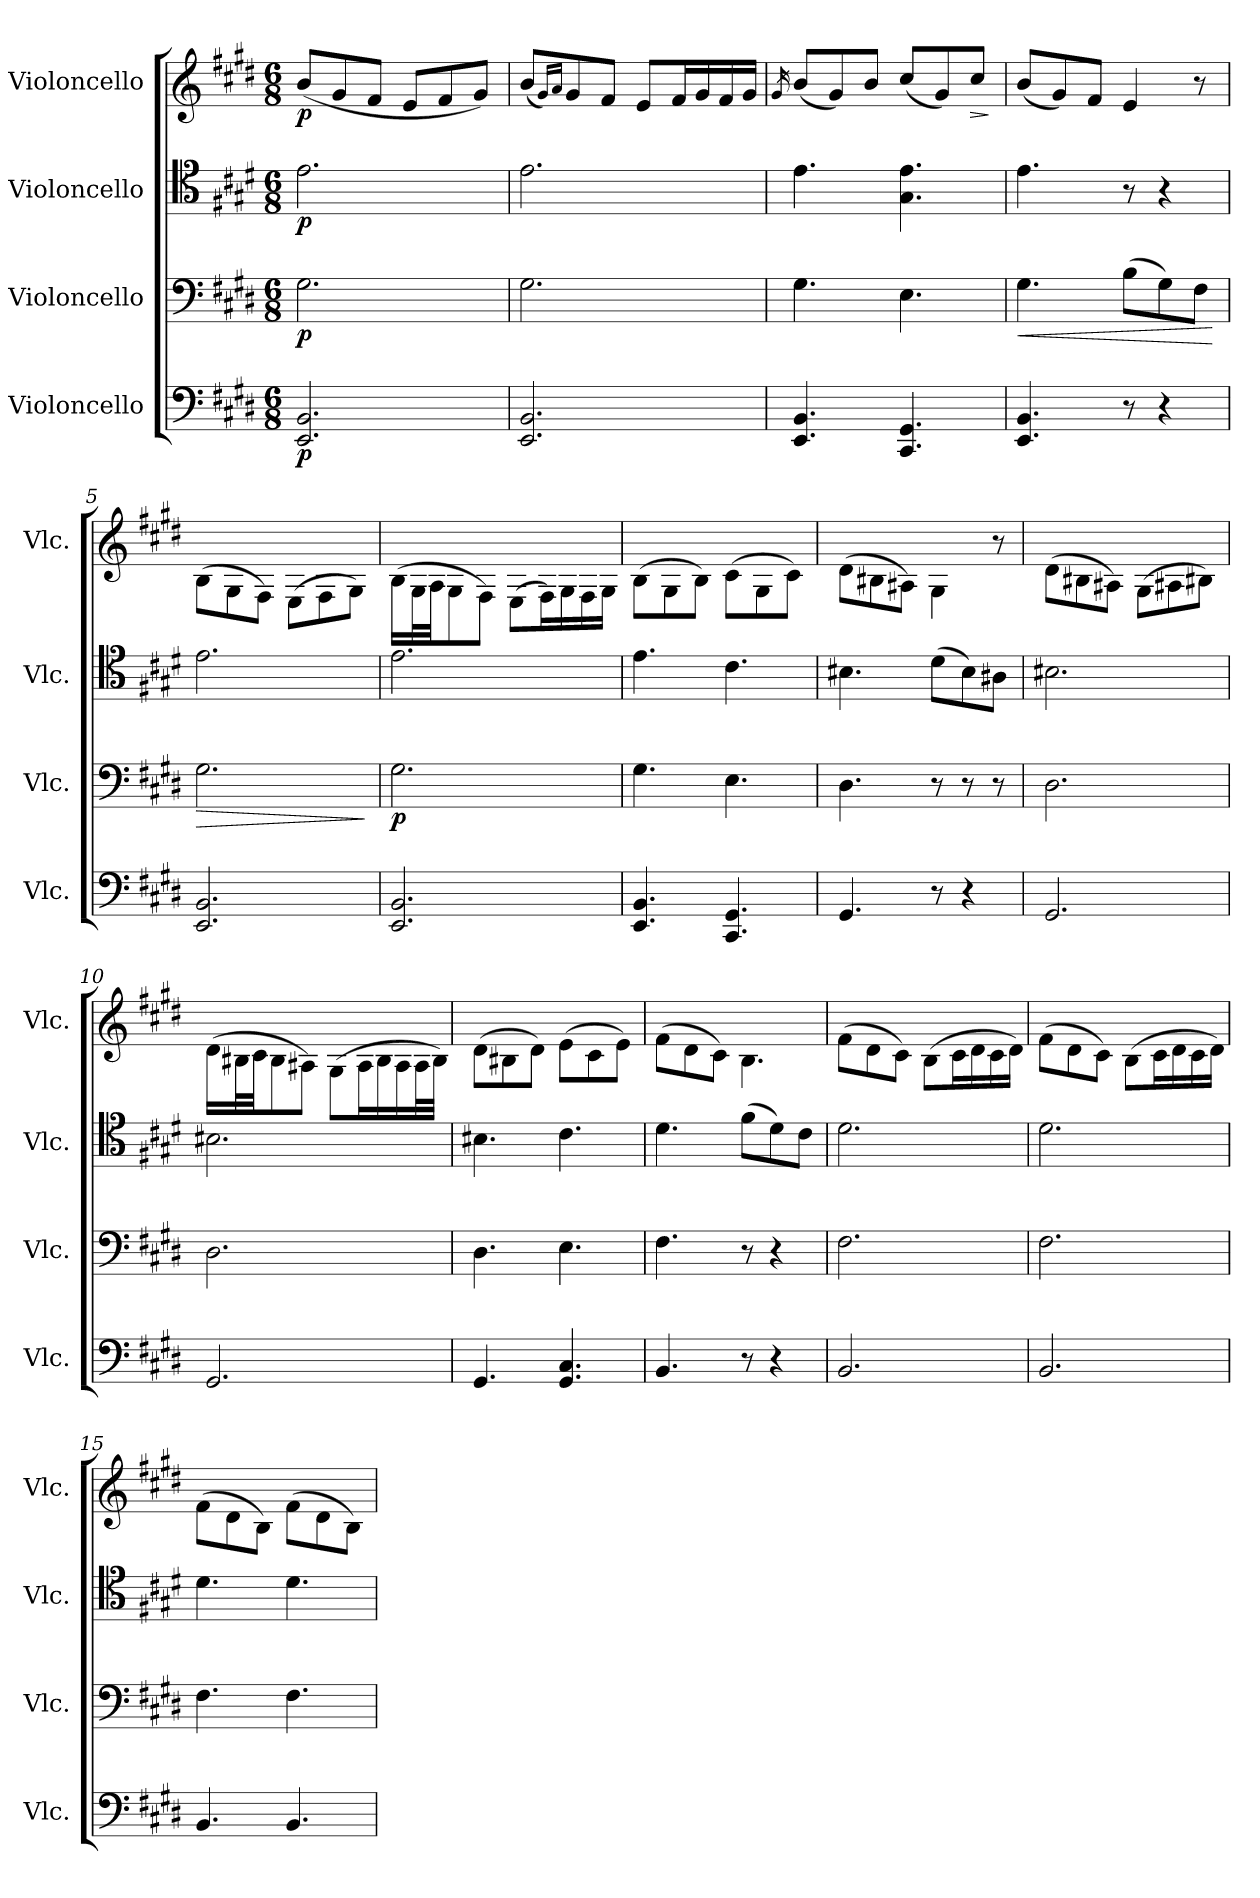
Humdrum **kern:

**kern	**dynam	**kern	**dynam	**kern	**dynam	**kern	**dynam
*part4	*part4	*part3	*part3	*part2	*part2	*part1	*part1
*staff4	*staff4	*staff3	*staff3	*staff2	*staff2	*staff1	*staff1
*I"Violoncello	*	*I"Violoncello	*	*I"Violoncello	*	*I"Violoncello	*
*I'Vlc.	*	*I'Vlc.	*	*I'Vlc.	*	*I'Vlc.	*
*clefF4	*	*clefF4	*	*clefC4	*	*clefG2	*
*k[f#c#g#d#]	*	*k[f#c#g#d#]	*	*k[f#c#g#d#]	*	*k[f#c#g#d#]	*
*M6/8	*	*M6/8	*	*M6/8	*	*M6/8	*
*MM69	*	*MM69	*	*MM69	*	*MM69	*
=1	=1	=1	=1	=1	=1	=1	=1
!	!LO:DY:b	!	!LO:DY:b	!	!LO:DY:b	!	!LO:DY:b
2.EE/ 2.BB/	p	2.G#\	p	2.e\	p	(8b/L	p
.	.	.	.	.	.	8g#/	.
.	.	.	.	.	.	8f#/J	.
.	.	.	.	.	.	8e/L	.
.	.	.	.	.	.	8f#/	.
.	.	.	.	.	.	8g#/J)	.
=2	=2	=2	=2	=2	=2	=2	=2
2.EE/ 2.BB/	.	2.G#\	.	2.e\	.	(8b/L	.
.	.	.	.	.	.	16qg#/LL)	.
.	.	.	.	.	.	16qa/JJ	.
.	.	.	.	.	.	8g#/	.
.	.	.	.	.	.	8f#/J	.
.	.	.	.	.	.	8e/L	.
.	.	.	.	.	.	16f#/L	.
.	.	.	.	.	.	16g#/	.
.	.	.	.	.	.	16f#/	.
.	.	.	.	.	.	16g#/JJ	.
=3	=3	=3	=3	=3	=3	=3	=3
.	.	.	.	.	.	16qg#/	.
4.EE/ 4.BB/	.	4.G#\	.	4.e\	.	(8b/L	.
.	.	.	.	.	.	8g#/)	.
.	.	.	.	.	.	8b/J	.
4.CC#/ 4.GG#/	.	4.E\	.	4.G#\ 4.e\	.	(8cc#/L	.
.	.	.	.	.	.	8g#/)	.
!	!	!	!	!	!	!	!LO:HP:b
.	.	.	.	.	.	8cc#/J	>
.	.	.	.	.	.	.	]
=4	=4	=4	=4	=4	=4	=4	=4
!	!	!	!LO:HP:b	!	!	!	!
4.EE/ 4.BB/	.	4.G#\	<	4.e\	.	(8b/L	.
.	.	.	.	.	.	8g#/)	.
.	.	.	.	.	.	8f#/J	.
8r	.	(8B\L	.	8r	.	4e/	.
4r	.	8G#\)	.	4r	.	.	.
.	.	8F#\J	.	.	.	8r	.
.	.	.	[	.	.	.	.
!!LO:LB:g=z
=5	=5	=5	=5	=5	=5	=5	=5
!	!	!	!LO:HP:b	!	!	!	!
2.EE/ 2.BB/	.	2.G#\	>	2.e\	.	(8B\L	.
.	.	.	.	.	.	8G#\	.
.	.	.	.	.	.	8F#\J)	.
.	.	.	.	.	.	(8E\L	.
.	.	.	.	.	.	8F#\	.
.	.	.	.	.	.	8G#\J)	.
.	.	.	]	.	.	.	.
=6	=6	=6	=6	=6	=6	=6	=6
!	!	!	!LO:DY:b	!	!	!	!
2.EE/ 2.BB/	.	2.G#\	p	2.e\	.	(16B\LL	.
.	.	.	.	.	.	32G#\L	.
.	.	.	.	.	.	32A\JJ	.
.	.	.	.	.	.	8G#\	.
.	.	.	.	.	.	8F#\J)	.
.	.	.	.	.	.	(8E\L	.
.	.	.	.	.	.	16F#\L)	.
.	.	.	.	.	.	16G#\	.
.	.	.	.	.	.	16F#\	.
.	.	.	.	.	.	16G#\JJ	.
=7	=7	=7	=7	=7	=7	=7	=7
4.EE/ 4.BB/	.	4.G#\	.	4.e\	.	(8B\L	.
.	.	.	.	.	.	8G#\	.
.	.	.	.	.	.	8B\J)	.
4.CC#/ 4.GG#/	.	4.E\	.	4.c#\	.	(8c#\L	.
.	.	.	.	.	.	8G#\	.
.	.	.	.	.	.	8c#\J)	.
=8	=8	=8	=8	=8	=8	=8	=8
4.GG#/	.	4.D#\	.	4.B#X\	.	(8d#\L	.
.	.	.	.	.	.	8B#X\	.
.	.	.	.	.	.	8A#X\J)	.
8r	.	8r	.	(8d#\L	.	4G#\	.
4r	.	8r	.	8B#\)	.	.	.
.	.	8r	.	8A#X\J	.	8r	.
!!LO:LB:g=z
=9	=9	=9	=9	=9	=9	=9	=9
2.GG#/	.	2.D#\	.	2.B#X\	.	(8d#\L	.
.	.	.	.	.	.	8B#X\	.
.	.	.	.	.	.	8A#X\J)	.
.	.	.	.	.	.	(8G#\L	.
.	.	.	.	.	.	8A#X\	.
.	.	.	.	.	.	8B#X\J)	.
=10	=10	=10	=10	=10	=10	=10	=10
2.GG#/	.	2.D#\	.	2.B#X\	.	(16d#\LL	.
.	.	.	.	.	.	32B#X\L	.
.	.	.	.	.	.	32c#\JJ	.
.	.	.	.	.	.	8B#\	.
.	.	.	.	.	.	8A#X\J)	.
.	.	.	.	.	.	(8G#\L	.
.	.	.	.	.	.	16A#\L	.
.	.	.	.	.	.	16B#\	.
.	.	.	.	.	.	16A#\	.
.	.	.	.	.	.	32A#\L	.
.	.	.	.	.	.	32B#\JJJ)	.
=11	=11	=11	=11	=11	=11	=11	=11
4.GG#/	.	4.D#\	.	4.B#X\	.	(8d#\L	.
.	.	.	.	.	.	8B#X\	.
.	.	.	.	.	.	8d#\J)	.
4.GG#/ 4.C#/	.	4.E\	.	4.c#\	.	(8e\L	.
.	.	.	.	.	.	8c#\	.
.	.	.	.	.	.	8e\J)	.
=12	=12	=12	=12	=12	=12	=12	=12
4.BB/	.	4.F#\	.	4.d#\	.	(8f#\L	.
.	.	.	.	.	.	8d#\	.
.	.	.	.	.	.	8c#\J)	.
8r	.	8r	.	(8f#\L	.	4.B\	.
4r	.	4r	.	8d#\)	.	.	.
.	.	.	.	8c#\J	.	.	.
!!LO:PB:g=z
=13	=13	=13	=13	=13	=13	=13	=13
2.BB/	.	2.F#\	.	2.d#\	.	(8f#\L	.
.	.	.	.	.	.	8d#\	.
.	.	.	.	.	.	8c#\J)	.
.	.	.	.	.	.	(8B\L	.
.	.	.	.	.	.	16c#\L	.
.	.	.	.	.	.	16d#\	.
.	.	.	.	.	.	16c#\	.
.	.	.	.	.	.	16d#\JJ)	.
=14	=14	=14	=14	=14	=14	=14	=14
2.BB/	.	2.F#\	.	2.d#\	.	(8f#\L	.
.	.	.	.	.	.	8d#\	.
.	.	.	.	.	.	8c#\J)	.
.	.	.	.	.	.	(8B\L	.
.	.	.	.	.	.	16c#\L	.
.	.	.	.	.	.	16d#\	.
.	.	.	.	.	.	16c#\	.
.	.	.	.	.	.	16d#\JJ)	.
=15	=15	=15	=15	=15	=15	=15	=15
4.BB/	.	4.F#\	.	4.d#\	.	(8f#\L	.
.	.	.	.	.	.	8d#\	.
.	.	.	.	.	.	8B\J)	.
4.BB/	.	4.F#\	.	4.d#\	.	(8f#\L	.
.	.	.	.	.	.	8d#\	.
.	.	.	.	.	.	8B\J)	.
=	=	=	=	=	=	=	=
*-	*-	*-	*-	*-	*-	*-	*-
